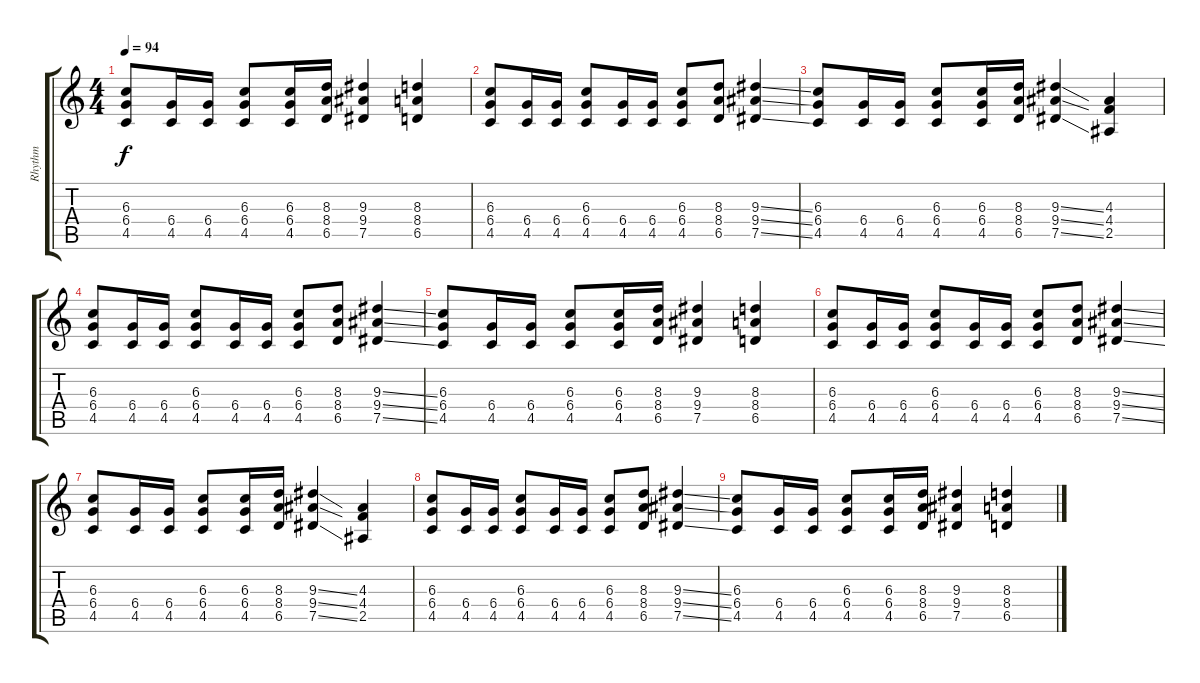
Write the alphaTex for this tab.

\track ("Rhythm" "Rhythm") {instrument overdrivenguitar}
\staff {score tabs}
\tuning (Eb4 Bb3 Gb3 Db3 Ab2 Eb2) {hide}
\ts (4 4)
\tempo 94
\clef g2
\ks c
(6.3 6.4 4.5).8{dy f} (6.4 4.5).16 (6.4 4.5).16 (6.3 6.4 4.5).8 (6.3 6.4 4.5).16 (8.3 8.4 6.5).16 (9.3 9.4 7.5).4 (8.3 8.4 6.5).4 |
(6.3 6.4 4.5).8 (6.4 4.5).16 (6.4 4.5).16 (6.3 6.4 4.5).8 (6.4 4.5).16 (6.4 4.5).16 (6.3 6.4 4.5).8 (8.3 8.4 6.5).8 (9.3{ss} 9.4{ss} 7.5{ss}).4 |
(6.3 6.4 4.5).8 (6.4 4.5).16 (6.4 4.5).16 (6.3 6.4 4.5).8 (6.3 6.4 4.5).16 (8.3 8.4 6.5).16 (9.3{ss} 9.4{ss} 7.5{ss}).4 (4.3 4.4 2.5).4 |
(6.3 6.4 4.5).8 (6.4 4.5).16 (6.4 4.5).16 (6.3 6.4 4.5).8 (6.4 4.5).16 (6.4 4.5).16 (6.3 6.4 4.5).8 (8.3 8.4 6.5).8 (9.3{ss} 9.4{ss} 7.5{ss}).4 |
(6.3 6.4 4.5).8 (6.4 4.5).16 (6.4 4.5).16 (6.3 6.4 4.5).8 (6.3 6.4 4.5).16 (8.3 8.4 6.5).16 (9.3 9.4 7.5).4 (8.3 8.4 6.5).4 |
(6.3 6.4 4.5).8{volume 0} (6.4 4.5).16 (6.4 4.5).16 (6.3 6.4 4.5).8 (6.4 4.5).16 (6.4 4.5).16 (6.3 6.4 4.5).8 (8.3 8.4 6.5).8 (9.3{ss} 9.4{ss} 7.5{ss}).4 |
(6.3 6.4 4.5).8 (6.4 4.5).16 (6.4 4.5).16 (6.3 6.4 4.5).8 (6.3 6.4 4.5).16 (8.3 8.4 6.5).16 (9.3{ss} 9.4{ss} 7.5{ss}).4 (4.3 4.4 2.5).4 |
(6.3 6.4 4.5).8 (6.4 4.5).16 (6.4 4.5).16 (6.3 6.4 4.5).8 (6.4 4.5).16 (6.4 4.5).16 (6.3 6.4 4.5).8 (8.3 8.4 6.5).8 (9.3{ss} 9.4{ss} 7.5{ss}).4 |
(6.3 6.4 4.5).8 (6.4 4.5).16 (6.4 4.5).16 (6.3 6.4 4.5).8 (6.3 6.4 4.5).16 (8.3 8.4 6.5).16 (9.3 9.4 7.5).4 (8.3 8.4 6.5).4
